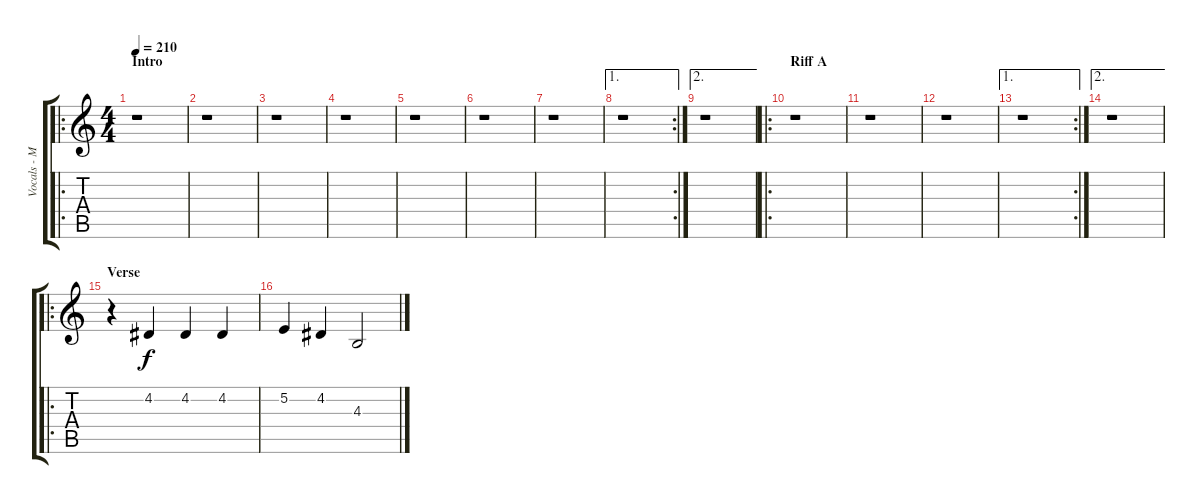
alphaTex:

\track ("Vocals - Mark" "Vocals - M") {instrument tenorsax}
\staff {score tabs}
\tuning (E4 B3 G3 D3 A2 E2) {hide}
\ro
\ts (4 4)
\section ("" "Intro")
\tempo 210
\clef g2
\ks c
r.1{dy f instrument tenorsax} |
r.1 |
r.1 |
r.1 |
r.1 |
r.1 |
r.1 |
\ae 1
\rc 2
r.1 |
\ae 2
r.1 |
\ro
\section ("" "Riff A")
r.1 |
r.1 |
r.1 |
\ae 1
\rc 2
r.1 |
\ae 2
r.1 |
\ro
\section ("" "Verse")
r.4 4.2.4 4.2.4 4.2.4 |
5.2.4 4.2.4 4.3.2
